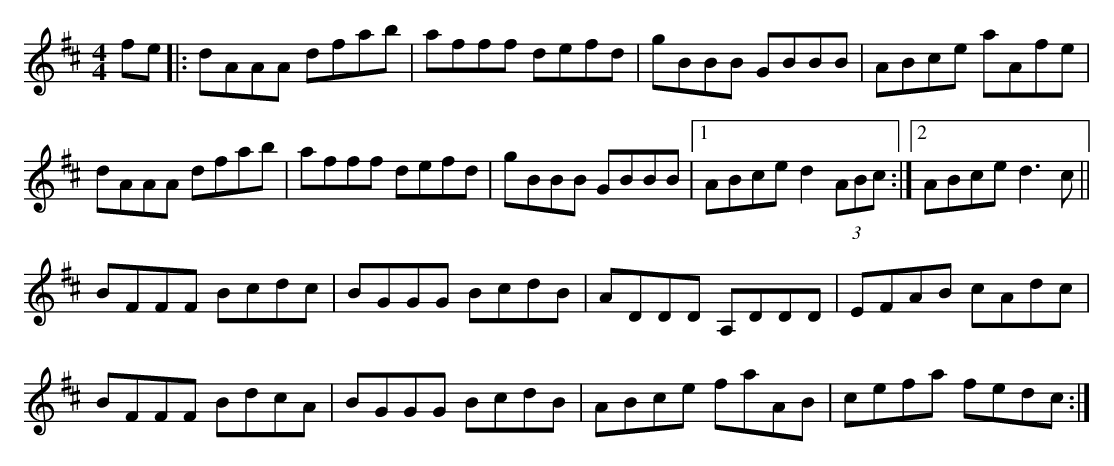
X:1
M:4/4
K:D
fe|:dAAA dfab|afff defd|gBBB GBBB|ABce aAfe|
dAAA dfab|afff defd|gBBB GBBB|1 ABce d2 (3ABc:|2 ABce d3 c||
BFFF Bcdc|BGGG BcdB|ADDD A,DDD|EFAB cAdc|
BFFF BdcA|BGGG BcdB|ABce faAB|cefa fedc:|
